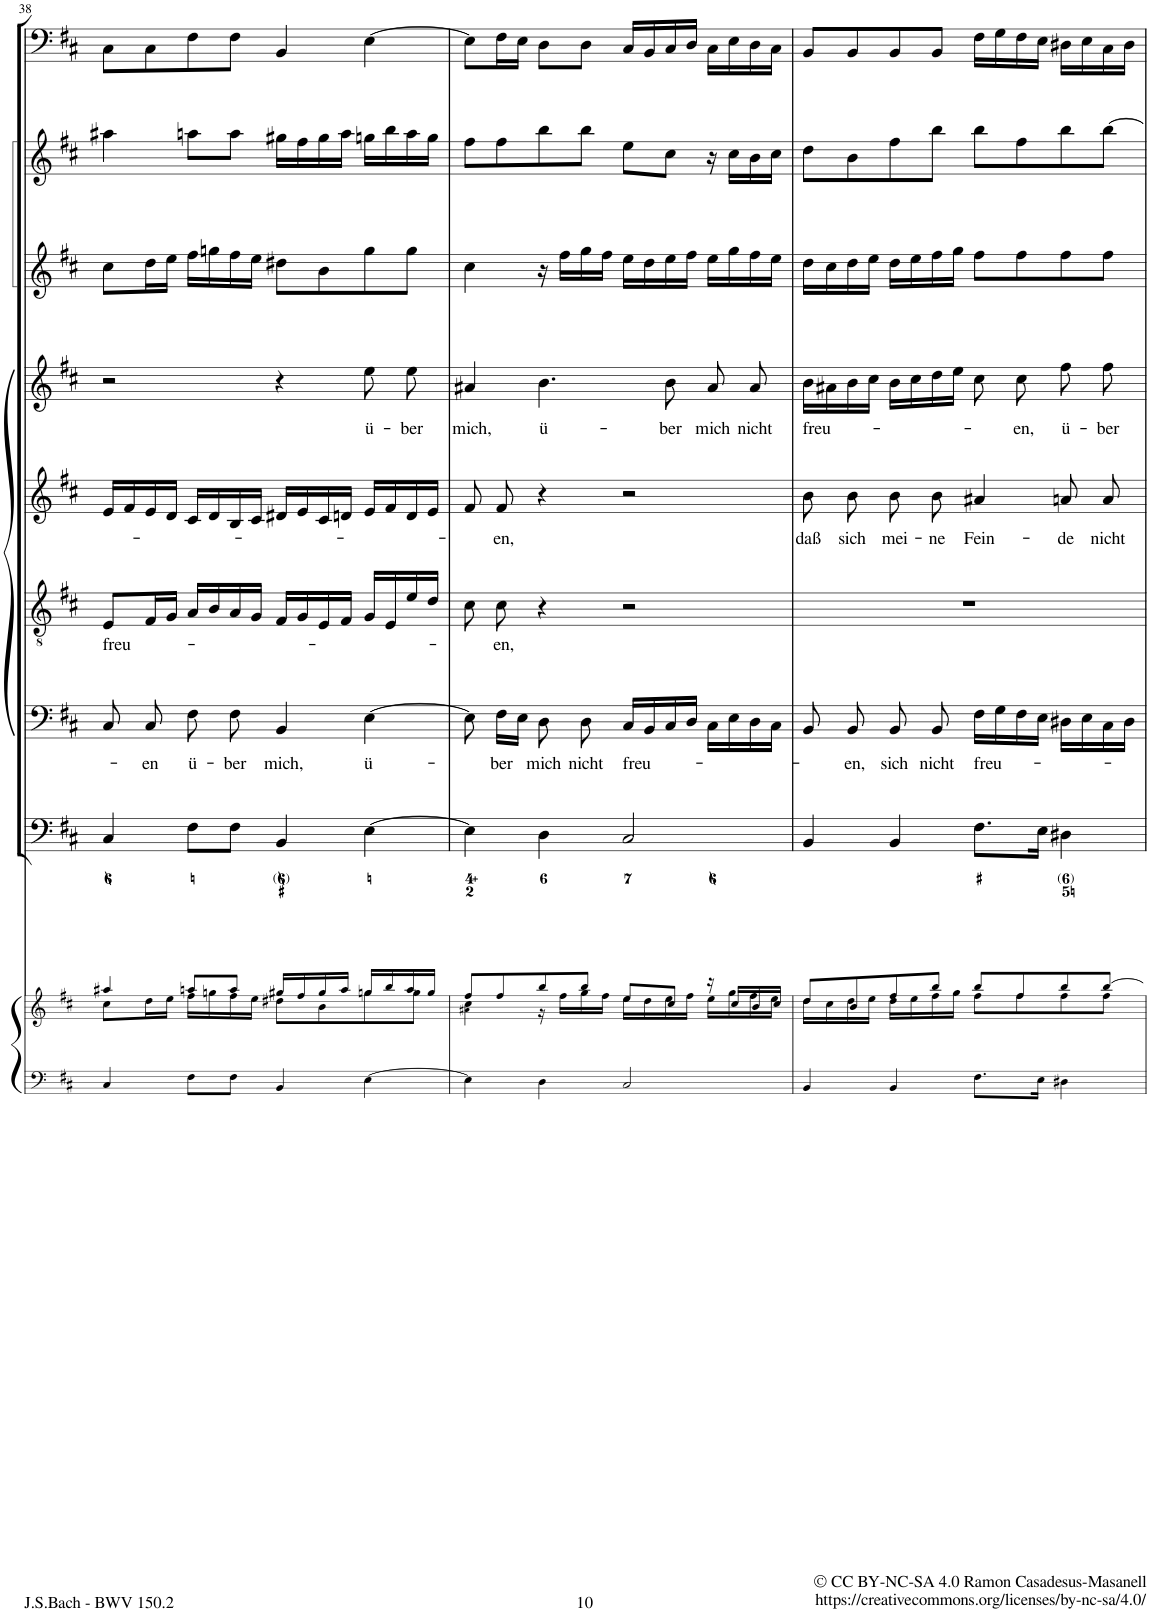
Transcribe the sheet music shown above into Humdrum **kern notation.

**kern	**kern	**kern	**kern	**text	**kern	**text	**kern	**text	**kern	**text	**kern	**kern	**kern
*part9	*part9	*part8	*part7	*part7	*part6	*part6	*part5	*part5	*part4	*part4	*part3	*part2	*part1
*staff10	*staff9	*staff8	*staff7	*staff7	*staff6	*staff6	*staff5	*staff5	*staff4	*staff4	*staff3	*staff2	*staff1
*I"Piano reduction	*	*I"Continuo	*I"Basso	*	*I"Tenore	*	*I"Alto	*	*I"Soprano	*	*I"Violino II	*I"Violino I	*I"Fagotto
*I'Pno	*	*	*	*	*	*	*	*	*	*	*I'Vln	*I'Vln	*
!!LO:PB:g=z
*clefF4	*clefG2	*clefF4	*clefF4	*	*clefGv2	*	*clefG2	*	*clefG2	*	*clefG2	*clefG2	*clefF4
*k[f#c#]	*k[f#c#]	*k[f#c#]	*k[f#c#]	*	*k[f#c#]	*	*k[f#c#]	*	*k[f#c#]	*	*k[f#c#]	*k[f#c#]	*k[f#c#]
*M4/4	*M4/4	*M4/4	*M4/4	*	*M4/4	*	*M4/4	*	*M4/4	*	*M4/4	*M4/4	*M4/4
*met(c)	*met(c)	*met(c)	*met(c)	*	*met(c)	*	*met(c)	*	*met(c)	*	*met(c)	*met(c)	*met(c)
=38	=38	=38	=38	=38	=38	=38	=38	=38	=38	=38	=38	=38	=38
*	*^	*	*	*	*	*	*	*	*	*	*	*	*
!	!	!	!	!	!	!	!LO:LY:b	!	!	!	!	!	!	!
4C#/	4aa#X/	8cc#\L	4C#/	8C#/	.	8E/L	freu-	16e/LL	.	2r	.	8cc#\L	4aa#X\	8C#\L
.	.	.	.	.	.	.	.	16f#/	.	.	.	.	.	.
!	!	!	!	!	!LO:LY:b	!	!	!	!	!	!	!	!	!
.	.	16dd\L	.	8C#/	en	16F#/L	.	16e/	.	.	.	16dd\L	.	8C#\
.	.	16ee\JJ	.	.	.	16G/JJ	.	16d/JJ	.	.	.	16ee\JJ	.	.
!	!	!	!	!	!LO:LY:b	!	!	!	!	!	!	!	!	!
8F#\L	8aan/L	16ff#\LL	8F#\L	8F#\	ü-	16A/LL	.	16c#/LL	.	.	.	16ff#\LL	8aan\L	8F#\
.	.	16ggn\	.	.	.	16B/	.	16d/	.	.	.	16ggn\	.	.
!	!	!	!	!	!LO:LY:b	!	!	!	!	!	!	!	!	!
8F#\J	8aa/J	16ff#\	8F#\J	8F#\	ber	16A/	.	16B/	.	.	.	16ff#\	8aa\J	8F#\J
.	.	16ee\JJ	.	.	.	16G/JJ	.	16c#/JJ	.	.	.	16ee\JJ	.	.
!	!	!	!	!	!LO:LY:b	!	!	!	!	!	!	!	!	!
4BB/	16gg#X/LL	8dd#X\L	4BB/	4BB/	mich,	16F#/LL	.	16d#X/LL	.	4r	.	8dd#X\L	16gg#X\LL	4BB/
.	16ff#/	.	.	.	.	16G/	.	16e/	.	.	.	.	16ff#\	.
.	16gg#/	8b\	.	.	.	16E/	.	16c#/	.	.	.	8b\	16gg#\	.
.	16aa/JJ	.	.	.	.	16F#/JJ	.	16dn/JJ	.	.	.	.	16aa\JJ	.
!	!	!	!	!	!LO:LY:b	!	!	!	!	!	!LO:LY:b	!	!	!
[4E\	16ggn/LL	8gg\	[4E\	[4E\	ü-	16G/LL	.	16e/LL	.	8ee\	ü-	8gg\	16ggn\LL	[4E\
.	16bb/	.	.	.	.	16E/	.	16f#/	.	.	.	.	16bb\	.
!	!	!	!	!	!	!	!	!	!	!	!LO:LY:b	!	!	!
.	16aa/	8gg\J	.	.	.	16e/	.	16d/	.	8ee\	-ber	8gg\J	16aa\	.
.	16gg/JJ	.	.	.	.	16d/JJ	.	16e/JJ	.	.	.	.	16gg\JJ	.
=39	=39	=39	=39	=39	=39	=39	=39	=39	=39	=39	=39	=39	=39	=39
!	!	!	!	!	!	!	!	!	!	!	!LO:LY:b	!	!	!
4E\]	8ff#/L	4a#X!\ 4cc#\	4E\]	8E\]	.	8c#\	.	8f#/	.	4a#X/	mich,	4cc#\	8ff#\L	8E\L]
!	!	!	!	!	!LO:LY:b	!	!LO:LY:b	!	!LO:LY:b	!	!	!	!	!
.	8ff#/	.	.	16F#\LL	ber	8c#\	-en,	8f#/	-en,	.	.	.	8ff#\	16F#\L
.	.	.	.	16E\JJ	.	.	.	.	.	.	.	.	.	16E\JJ
!	!	!	!	!	!LO:LY:b	!	!	!	!	!	!LO:LY:b	!	!	!
4D\	8bb/	16r	4D\	8D\	mich	4r	.	4r	.	4.b\	ü-	16r	8bb\	8D\L
.	.	16ff#\LL	.	.	.	.	.	.	.	.	.	16ff#\LL	.	.
!	!	!	!	!	!LO:LY:b	!	!	!	!	!	!	!	!	!
.	8bb/J	16gg\	.	8D\	nicht	.	.	.	.	.	.	16gg\	8bb\J	8D\J
.	.	16ff#\JJ	.	.	.	.	.	.	.	.	.	16ff#\JJ	.	.
!	!	!	!	!	!LO:LY:b	!	!	!	!	!	!	!	!	!
2C#/	8ee/L	16ee\LL	2C#/	16C#/LL	freu-	2r	.	2r	.	.	.	16ee\LL	8ee\L	16C#/LL
.	.	16dd\	.	16BB/	.	.	.	.	.	.	.	16dd\	.	16BB/
!	!	!	!	!	!	!	!	!	!	!	!LO:LY:b	!	!	!
.	8cc#/J	16ee\	.	16C#/	.	.	.	.	.	8b\	-ber	16ee\	8cc#\J	16C#/
.	.	16ff#\JJ	.	16D/JJ	.	.	.	.	.	.	.	16ff#\JJ	.	16D/JJ
!	!	!	!	!	!	!	!	!	!	!	!LO:LY:b	!	!	!
.	16r	16ee\LL	.	16C#\LL	.	.	.	.	.	8a#/	mich	16ee\LL	16r	16C#\LL
.	16cc#/LL	16gg\	.	16E\	.	.	.	.	.	.	.	16gg\	16cc#\LL	16E\
!	!	!	!	!	!	!	!	!	!	!	!LO:LY:b	!	!	!
.	16b/	16ff#\	.	16D\	.	.	.	.	.	8a#/	nicht	16ff#\	16b\	16D\
.	16cc#/JJ	16ee\JJ	.	16C#\JJ	.	.	.	.	.	.	.	16ee\JJ	16cc#\JJ	16C#\JJ
=40	=40	=40	=40	=40	=40	=40	=40	=40	=40	=40	=40	=40	=40	=40
!	!	!	!	!	!	!	!	!	!LO:LY:b	!	!LO:LY:b	!	!	!
4BB/	8dd/L	16dd\LL	4BB/	8BB/	.	1r	.	8b\	daß	16b\LL	freu-	16dd\LL	8dd\L	8BB/L
.	.	16cc#\	.	.	.	.	.	.	.	16a#X\	.	16cc#\	.	.
!	!	!	!	!	!LO:LY:b	!	!	!	!LO:LY:b	!	!	!	!	!
.	8b/	16dd\	.	8BB/	-en,	.	.	8b\	sich	16b\	.	16dd\	8b\	8BB/
.	.	16ee\JJ	.	.	.	.	.	.	.	16cc#\JJ	.	16ee\JJ	.	.
!	!	!	!	!	!LO:LY:b	!	!	!	!LO:LY:b	!	!	!	!	!
4BB/	8ff#/	16dd\LL	4BB/	8BB/	sich	.	.	8b\	mei-	16b\LL	.	16dd\LL	8ff#\	8BB/
.	.	16ee\	.	.	.	.	.	.	.	16cc#\	.	16ee\	.	.
!	!	!	!	!	!LO:LY:b	!	!	!	!LO:LY:b	!	!	!	!	!
.	8bb/J	16ff#\	.	8BB/	nicht	.	.	8b\	ne	16dd\	.	16ff#\	8bb\J	8BB/J
.	.	16gg\JJ	.	.	.	.	.	.	.	16ee\JJ	.	16gg\JJ	.	.
!	!	!	!	!	!LO:LY:b	!	!	!	!LO:LY:b	!	!	!	!	!
8.F#\L	8bb/L	8ff#\L	8.F#\L	16F#\LL	freu-	.	.	4a#X/	Fein-	8cc#\	.	8ff#\L	8bb\L	16F#\LL
.	.	.	.	16G\	.	.	.	.	.	.	.	.	.	16G\
!	!	!	!	!	!	!	!	!	!	!	!LO:LY:b	!	!	!
.	8ff#/	8ff#\	.	16F#\	.	.	.	.	.	8cc#\	-en,	8ff#\	8ff#\	16F#\
16E\Jk	.	.	16E\Jk	16E\JJ	.	.	.	.	.	.	.	.	.	16E\JJ
!	!	!	!	!	!	!	!	!	!LO:LY:b	!	!LO:LY:b	!	!	!
4D#X\	8bb/	8ff#\	4D#X\	16D#X\LL	.	.	.	8an/	de	8ff#\	ü-	8ff#\	8bb\	16D#X\LL
.	.	.	.	16E\	.	.	.	.	.	.	.	.	.	16E\
!	!	!	!	!	!	!	!	!	!LO:LY:b	!	!LO:LY:b	!	!	!
.	[8bb/J	8ff#\J	.	16C#\	.	.	.	8a/	nicht	8ff#\	-ber	8ff#\J	[8bb\J	16C#\
.	.	.	.	16D#\JJ	.	.	.	.	.	.	.	.	.	16D#\JJ
*	*v	*v	*	*	*	*	*	*	*	*	*	*	*	*
=	=	=	=	=	=	=	=	=	=	=	=	=	=
*-	*-	*-	*-	*-	*-	*-	*-	*-	*-	*-	*-	*-	*-
